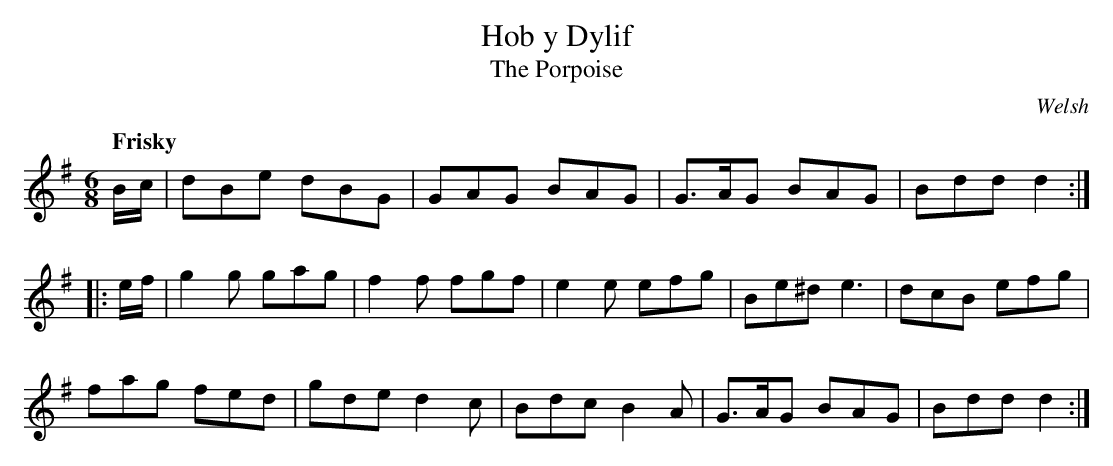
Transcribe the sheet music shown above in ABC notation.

X:1
T:Hob y Dylif
T:Porpoise, The
M:6/8
L:1/8
Q:"Frisky"
O:Welsh
K:G
B/c/|dBe dBG|GAG BAG|G>AG BAG|Bdd d2:|
|:e/f/|g2g gag|f2f fgf|e2e efg|Be^d e3|dcB efg|
fag fed|gde d2c|Bdc B2A|G>AG BAG|Bdd d2:|
